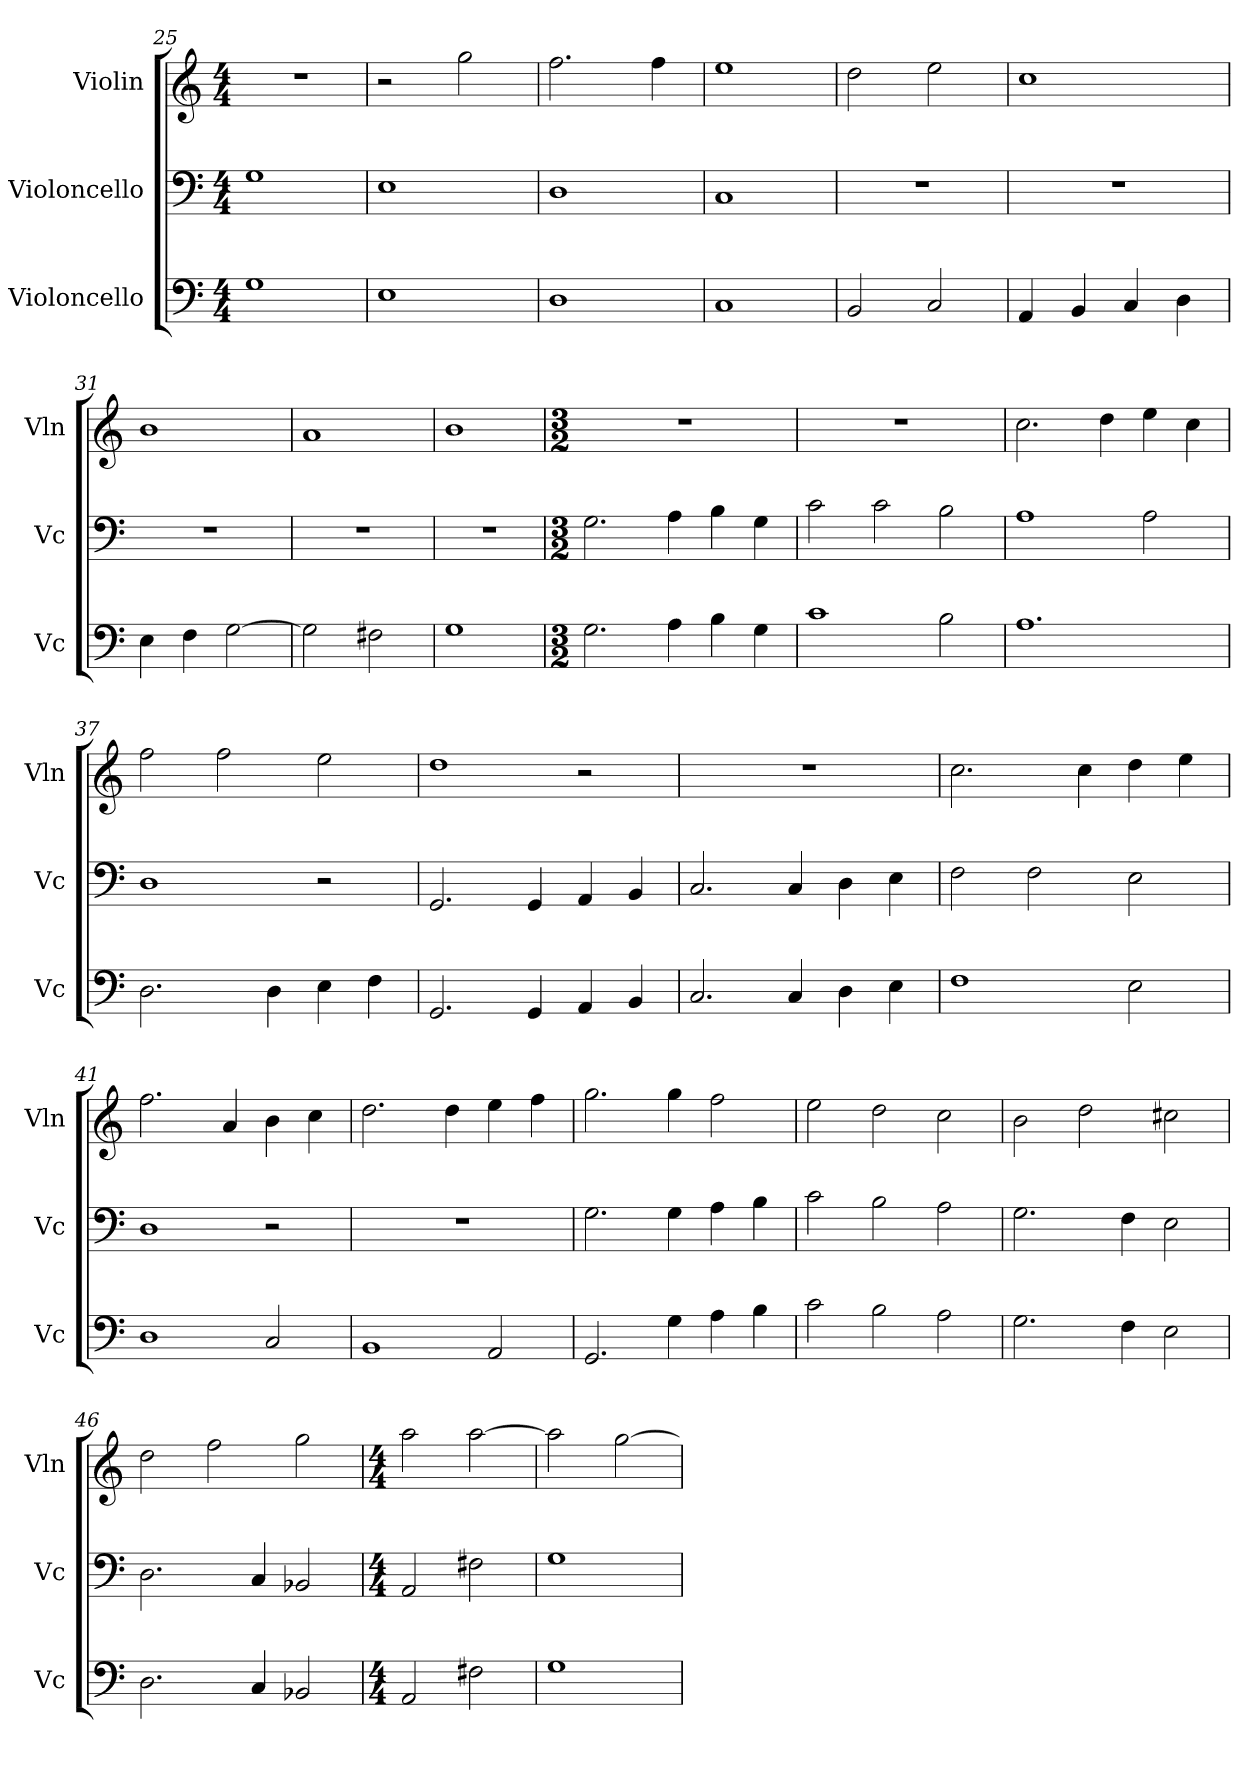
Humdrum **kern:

**kern	**kern	**kern
*part3	*part2	*part1
*staff3	*staff2	*staff1
*I"Violoncello	*I"Violoncello	*I"Violin
*I'Vc	*I'Vc	*I'Vln
*clefF4	*clefF4	*clefG2
*k[]	*k[]	*k[]
*M4/4	*M4/4	*M4/4
=25	=25	=25
1G	1G	1r
=26	=26	=26
1E	1E	2r
.	.	2gg\
=27	=27	=27
1D	1D	2.ff\
.	.	4ff\
=28	=28	=28
1C	1C	1ee
=29	=29	=29
2BB/	1r	2dd\
2C/	.	2ee\
=30	=30	=30
4AA/	1r	1cc
4BB/	.	.
4C/	.	.
4D\	.	.
=31	=31	=31
4E\	1r	1b
4F\	.	.
[2G\	.	.
=32	=32	=32
2G\]	1r	1a
2F#X\	.	.
=33	=33	=33
1G	1r	1b
=34	=34	=34
*M3/2	*M3/2	*M3/2
2.G\	2.G\	1.r
4A\	4A\	.
4B\	4B\	.
4G\	4G\	.
=35	=35	=35
1c	2c\	1.r
.	2c\	.
2B\	2B\	.
=36	=36	=36
1.A	1A	2.cc\
.	.	4dd\
.	2A\	4ee\
.	.	4cc\
=37	=37	=37
2.D\	1D	2ff\
.	.	2ff\
4D\	.	.
4E\	2r	2ee\
4F\	.	.
=38	=38	=38
2.GG/	2.GG/	1dd
4GG/	4GG/	.
4AA/	4AA/	2r
4BB/	4BB/	.
=39	=39	=39
2.C/	2.C/	1.r
4C/	4C/	.
4D\	4D\	.
4E\	4E\	.
=40	=40	=40
1F	2F\	2.cc\
.	2F\	.
.	.	4cc\
2E\	2E\	4dd\
.	.	4ee\
=41	=41	=41
1D	1D	2.ff\
.	.	4a/
2C/	2r	4b\
.	.	4cc\
=42	=42	=42
1BB	1.r	2.dd\
.	.	4dd\
2AA/	.	4ee\
.	.	4ff\
=43	=43	=43
2.GG/	2.G\	2.gg\
4G\	4G\	4gg\
4A\	4A\	2ff\
4B\	4B\	.
=44	=44	=44
2c\	2c\	2ee\
2B\	2B\	2dd\
2A\	2A\	2cc\
=45	=45	=45
2.G\	2.G\	2b\
.	.	2dd\
4F\	4F\	.
2E\	2E\	2cc#X\
=46	=46	=46
2.D\	2.D\	2dd\
.	.	2ff\
4C/	4C/	.
2BB-X/	2BB-X/	2gg\
=47	=47	=47
*M4/4	*M4/4	*M4/4
2AA/	2AA/	2aa\
2F#X\	2F#X\	[2aa\
=48	=48	=48
1G	1G	2aa\]
.	.	[2gg\
=	=	=
*-	*-	*-
